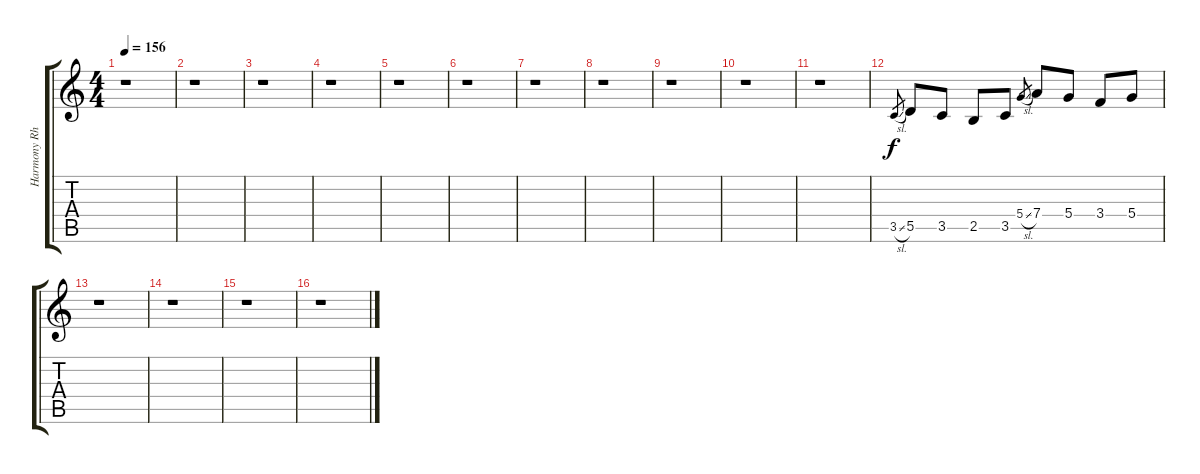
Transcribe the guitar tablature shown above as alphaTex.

\track ("Harmony Rhythm" "Harmony Rh") {instrument overdrivenguitar}
\staff {score tabs}
\tuning (E4 B3 G3 D3 A2 E2) {hide}
\ts (4 4)
\tempo 156
\clef g2
\ks c
r.1{dy f} |
r.1 |
r.1 |
r.1 |
r.1 |
r.1 |
r.1 |
r.1 |
r.1 |
r.1 |
r.1 |
3.5{sl}.8{gr} 5.5.8 3.5.8 2.5.8 3.5.8 5.4{sl}.8{gr} 7.4.8 5.4.8 3.4.8 5.4.8 |
r.1 |
r.1 |
r.1 |
r.1
